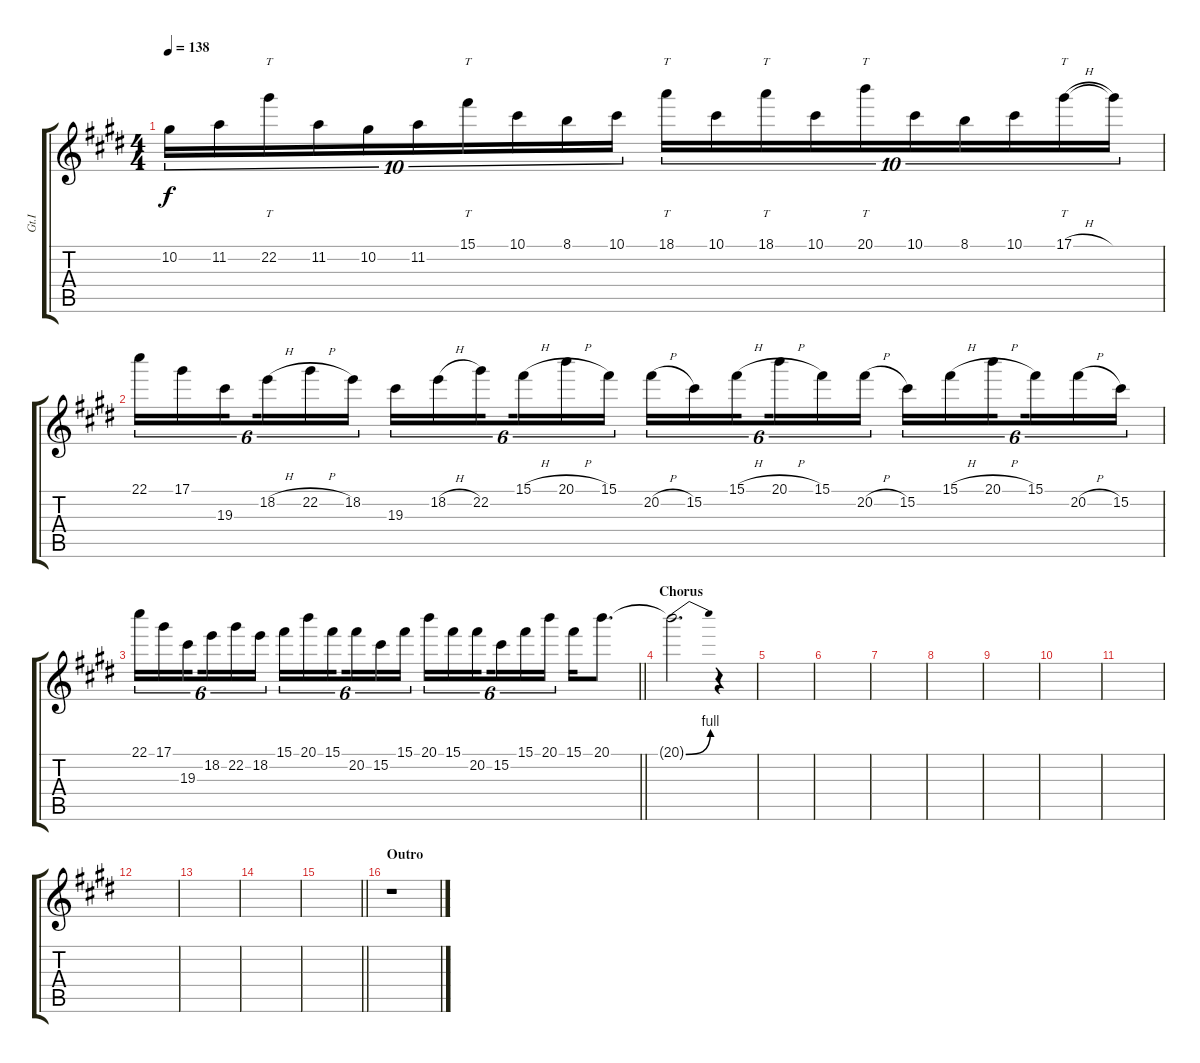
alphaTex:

\track ("Gt.I" "Gt.I") {instrument distortionguitar}
\staff {score tabs}
\tuning (Eb4 Bb3 Gb3 Db3 Ab2 Db2) {hide}
\ts (4 4)
\tempo 138
\clef g2
\ks e
10.2.16{tu (10 8) dy f} 11.2.16{tu (10 8)} 22.2.16{tt tu (10 8)} 11.2.16{tu (10 8)} 10.2.16{tu (10 8)} 11.2.16{tu (10 8)} 15.1.16{tt tu (10 8)} 10.1.16{tu (10 8)} 8.1.16{tu (10 8)} 10.1.16{tu (10 8)} 18.1.16{tt tu (10 8)} 10.1.16{tu (10 8)} 18.1.16{tt tu (10 8)} 10.1.16{tu (10 8)} 20.1.16{tt tu (10 8)} 10.1.16{tu (10 8)} 8.1.16{tu (10 8)} 10.1.16{tu (10 8)} 17.1{h}.16{tt tu (10 8)} 17.1{t}.16{tu (10 8)} |
22.1.16{tu (6 4)} 17.1.16{tu (6 4)} 19.3.16{tu (6 4) beam splitsecondary} 18.2{h}.16{tu (6 4)} 22.2{h}.16{tu (6 4)} 18.2.16{tu (6 4)} 19.3.16{tu (6 4)} 18.2{h}.16{tu (6 4)} 22.2.16{tu (6 4) beam splitsecondary} 15.1{h}.16{tu (6 4)} 20.1{h}.16{tu (6 4)} 15.1.16{tu (6 4)} 20.2{h}.16{tu (6 4)} 15.2.16{tu (6 4)} 15.1{h}.16{tu (6 4) beam splitsecondary} 20.1{h}.16{tu (6 4)} 15.1.16{tu (6 4)} 20.2{h}.16{tu (6 4)} 15.2.16{tu (6 4)} 15.1{h}.16{tu (6 4)} 20.1{h}.16{tu (6 4) beam splitsecondary} 15.1.16{tu (6 4)} 20.2{h}.16{tu (6 4)} 15.2.16{tu (6 4)} |
\barLineRight lightlight
22.1.16{tu (6 4)} 17.1.16{tu (6 4)} 19.3.16{tu (6 4) beam splitsecondary} 18.2.16{tu (6 4)} 22.2.16{tu (6 4)} 18.2.16{tu (6 4)} 15.1.16{tu (6 4)} 20.1.16{tu (6 4)} 15.1.16{tu (6 4) beam splitsecondary} 20.2.16{tu (6 4)} 15.2.16{tu (6 4)} 15.1.16{tu (6 4)} 20.1.16{tu (6 4)} 15.1.16{tu (6 4)} 20.2.16{tu (6 4) beam splitsecondary} 15.2.16{tu (6 4)} 15.1.16{tu (6 4)} 20.1.16{tu (6 4)} 15.1.16 20.1.8{d} |
\section ("" "Chorus")
20.1{be (bend 0 0 60 4) t}.2{d} r.4 |
|
|
|
|
|
|
|
|
|
|
\barLineRight lightlight
|
\section ("" "Outro")
r.1
